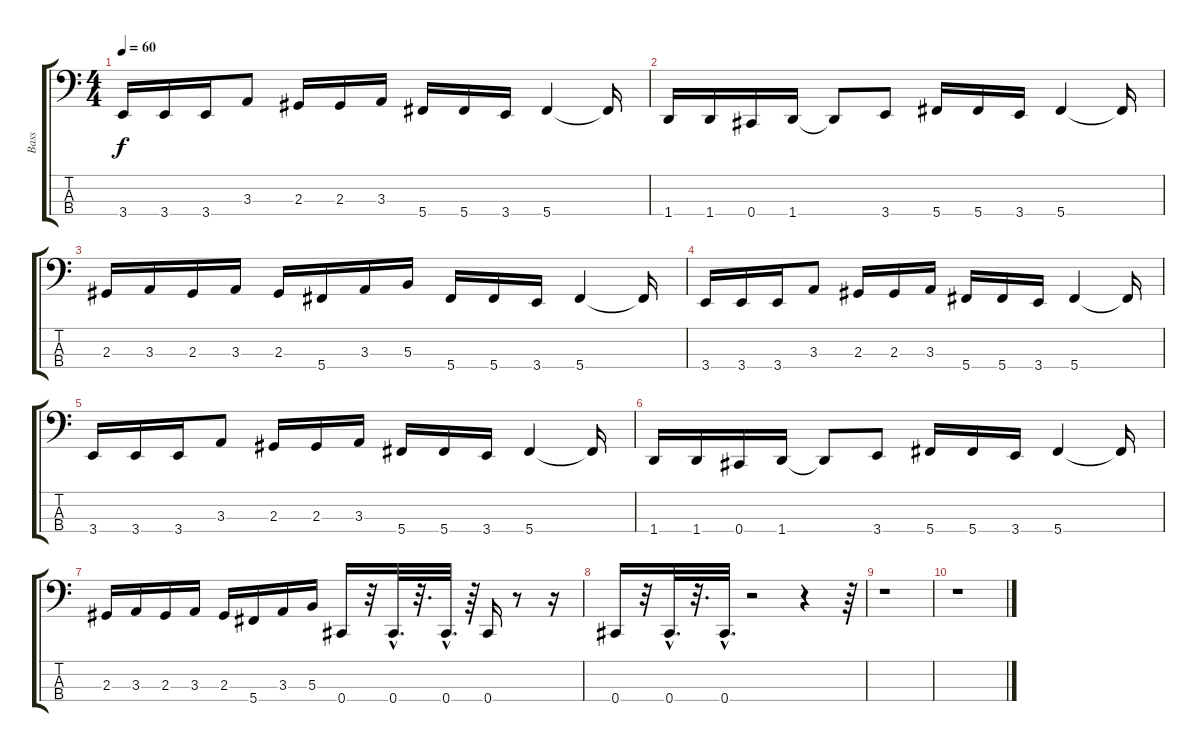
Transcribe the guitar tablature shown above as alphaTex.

\track ("Bass" "Bass") {instrument electricbasspick}
\staff {score tabs}
\tuning (E2 B1 Gb1 Db1) {hide}
\ts (4 4)
\tempo 60
\clef f4
\ks c
3.4.16{dy f} 3.4.16 3.4.16 3.3.8 2.3.16 2.3.16 3.3.16 5.4.16 5.4.16 3.4.16 5.4.4 5.4{t}.16 |
1.4.16 1.4.16 0.4.16 1.4.16 1.4{t}.8 3.4.8 5.4.16 5.4.16 3.4.16 5.4.4 5.4{t}.16 |
2.3.16 3.3.16 2.3.16 3.3.16 2.3.16 5.4.16 3.3.16 5.3.16 5.4.16 5.4.16 3.4.16 5.4.4 5.4{t}.16 |
3.4.16 3.4.16 3.4.16 3.3.8 2.3.16 2.3.16 3.3.16 5.4.16 5.4.16 3.4.16 5.4.4 5.4{t}.16 |
3.4.16 3.4.16 3.4.16 3.3.8 2.3.16 2.3.16 3.3.16 5.4.16 5.4.16 3.4.16 5.4.4 5.4{t}.16 |
1.4.16 1.4.16 0.4.16 1.4.16 1.4{t}.8 3.4.8 5.4.16 5.4.16 3.4.16 5.4.4 5.4{t}.16 |
2.3.16 3.3.16 2.3.16 3.3.16 2.3.16 5.4.16 3.3.16 5.3.16 0.4.16 r.32 0.4{hac}.32{d} r.32{d} 0.4{hac}.32{d} r.64 0.4.16 r.8 r.16 |
0.4.16 r.32 0.4{hac}.32{d} r.32{d} 0.4{hac}.32{d} r.2 r.4 r.64 |
r.1 |
r.1
